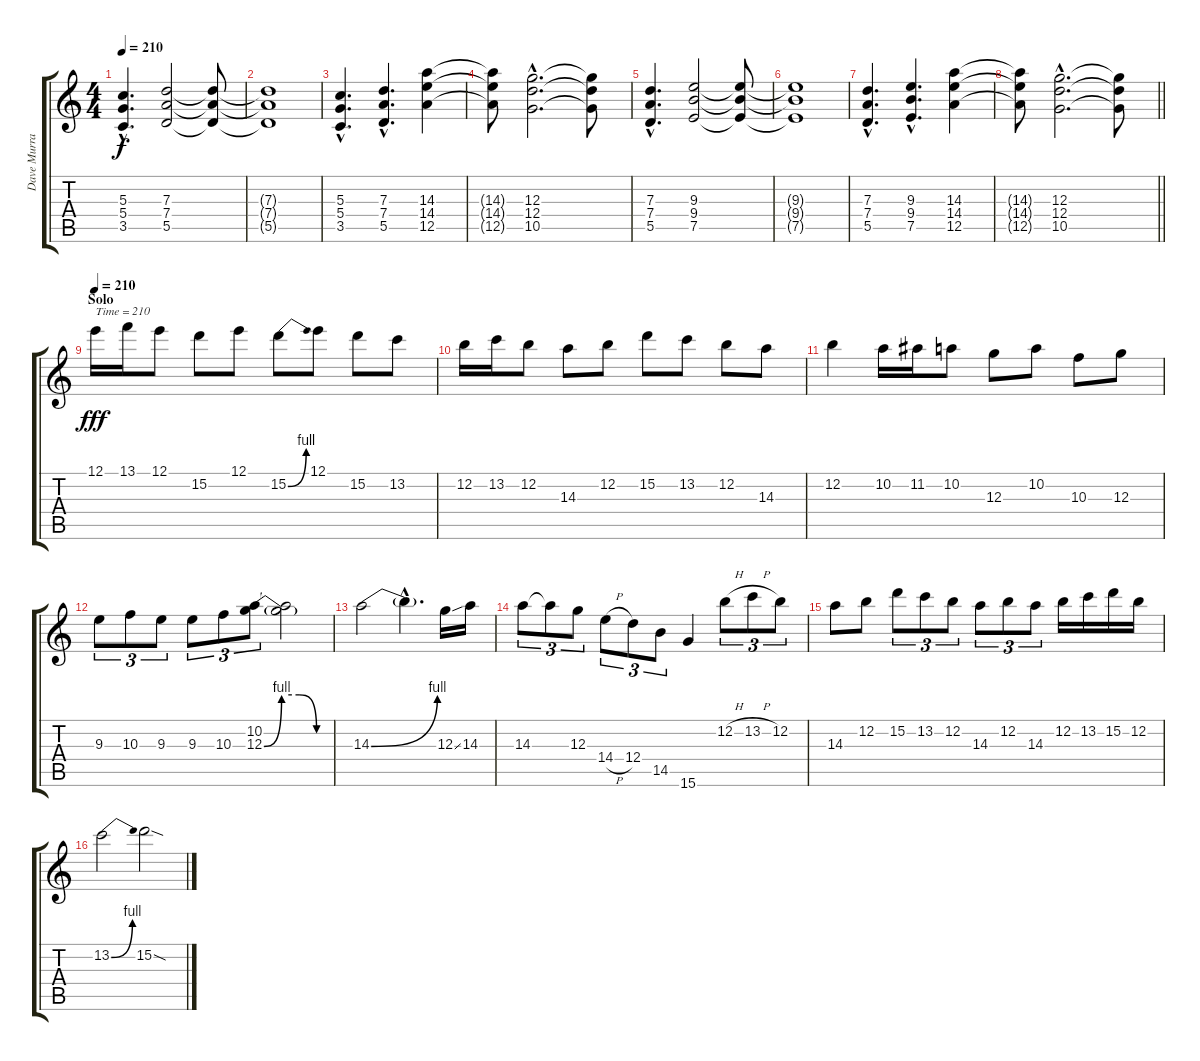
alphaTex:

\track ("Dave Murray" "Dave Murra") {instrument overdrivenguitar}
\staff {score tabs}
\tuning (E4 B3 G3 D3 A2 E2) {hide}
\ts (4 4)
\tempo 210
\clef g2
\ks c
(5.3{hac} 5.4{hac} 3.5{hac}).4{d dy f} (7.3 7.4 5.5).2 (7.3{t} 7.4{t} 5.5{t}).8 |
(7.3{t} 7.4{t} 5.5{t}).1 |
(5.3{hac} 5.4{hac} 3.5{hac}).4{d} (7.3{hac} 7.4{hac} 5.5{hac}).4{d} (14.3 14.4 12.5).4 |
(14.3{t} 14.4{t} 12.5{t}).8 (12.3{hac} 12.4{hac} 10.5{hac}).2{d} (12.3{t} 12.4{t} 10.5{t}).8 |
(7.3{hac} 7.4{hac} 5.5{hac}).4{d} (9.3 9.4 7.5).2 (9.3{t} 9.4{t} 7.5{t}).8 |
(9.3{t} 9.4{t} 7.5{t}).1 |
(7.3{hac} 7.4{hac} 5.5{hac}).4{d} (9.3{hac} 9.4{hac} 7.5{hac}).4{d} (14.3 14.4 12.5).4 |
\barLineRight lightlight
(14.3{t} 14.4{t} 12.5{t}).8 (12.3{hac} 12.4{hac} 10.5{hac}).2{d} (12.3{t} 12.4{t} 10.5{t}).8 |
\section ("" "Solo")
\tempo 210
12.1.16{txt "Time = 210" dy fff} 13.1.16 12.1.8 15.2.8 12.1.8 15.2{be (bend 0 0 60 4)}.8 12.1.8 15.2.8 13.2.8 |
12.2.16 13.2.16 12.2.8 14.3.8 12.2.8 15.2.8 13.2.8 12.2.8 14.3.8 |
12.2.4 10.2.16 11.2.16 10.2.8 12.3.8 10.2.8 10.3.8 12.3.8 |
9.3.8{tu (3 2)} 10.3.8{tu (3 2)} 9.3.8{tu (3 2)} 9.3.8{tu (3 2)} 10.3.8{tu (3 2)} (10.2 12.3{be (custom 0 0 15 4 30 4 45 0 60 0)}).8{tu (3 2)} (10.2{t} 12.3{t}).2 |
14.3{be (bend 0 0 60 4)}.2 14.3{hac t}.4{d} 12.3{ss}.16 14.3.16 |
14.3.8{tu (3 2)} 14.3{t}.8{tu (3 2)} 12.3.8{tu (3 2)} 14.4{h}.8{tu (3 2)} 12.4.8{tu (3 2)} 14.5.8{tu (3 2)} 15.6.4 12.2{h}.8{tu (3 2)} 13.2{h}.8{tu (3 2)} 12.2.8{tu (3 2)} |
14.3.8 12.2.8 15.2.8{tu (3 2)} 13.2.8{tu (3 2)} 12.2.8{tu (3 2)} 14.3.8{tu (3 2)} 12.2.8{tu (3 2)} 14.3.8{tu (3 2)} 12.2.16 13.2.16 15.2.16 12.2.16 |
13.2{be (bend 0 0 60 4)}.2 15.2{sod}.2
